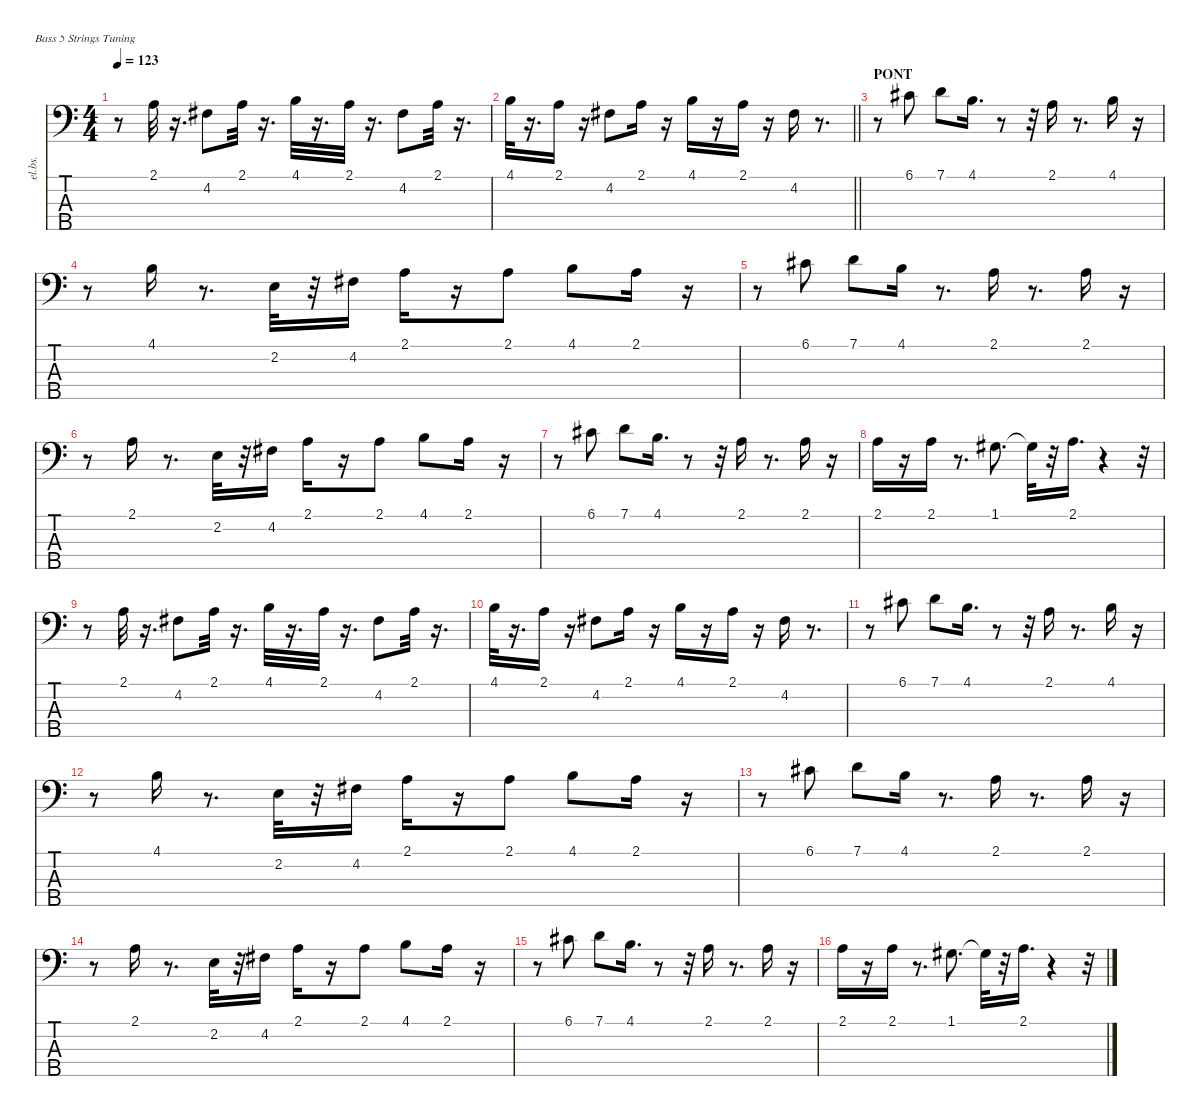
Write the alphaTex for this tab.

\defaultSystemsLayout 4
\hideDynamics
\bracketExtendMode nobrackets
\otherSystemsTrackNameOrientation horizontal
\track ("Bass 1" "el.bs.") {defaultSystemsLayout 4 instrument slapbass1}
\staff {score tabs}
\tuning (G2 D2 A1 E1 B0)
\ts (4 4)
\tempo 123
\clef f4
\ks c
r.8{dy mf beam Down} 2.1.32{beam Down} r.16{d beam Down} 4.2{acc #}.8{beam Down} 2.1.32{beam Down} r.16{d beam Down} 4.1.32{dy f beam Down} r.16{d beam Down} 2.1.32{dy mf beam Down} r.16{d beam Down} 4.2{acc #}.8{beam Down} 2.1.32{beam Down} r.16{d beam Down} |
\barLineRight lightlight
4.1.32{beam Down} r.16{d beam Down} 2.1.16{beam Down} r.16{beam Down} 4.2{acc #}.8{beam Down} 2.1.16{beam Down} r.16{beam Down} 4.1.16{dy f beam Down} r.16{beam Down} 2.1.16{dy mf beam Down} r.16{beam Down} 4.2{acc #}.16{dy f beam Down} r.8{d beam Down} |
\section ("" "PONT")
r.8{beam Down} 6.1{acc #}.8{beam Down} 7.1.8{beam Down} 4.1.16{d dy mf beam Down} r.8{beam Down} r.32{beam Down} 2.1.16{beam Down} r.8{d beam Down} 4.1.16{dy f beam Down} r.16{beam Down} |
r.8{beam Down} 4.1.16{beam Down} r.8{d beam Down} 2.2.32{dy mp beam Down} r.32{beam Down} 4.2{acc #}.16{beam Down} 2.1.16{dy mf beam Down} r.16{beam Down} 2.1.8{dy f beam Down} 4.1.8{dy mf beam Down} 2.1.16{beam Down} r.16{beam Down} |
r.8{beam Down} 6.1{acc #}.8{beam Down} 7.1.8{beam Down} 4.1.16{dy f beam Down} r.8{d beam Down} 2.1.16{dy mf beam Down} r.8{d beam Down} 2.1.16{beam Down} r.16{beam Down} |
r.8{beam Down} 2.1.16{dy f beam Down} r.8{d beam Down} 2.2.32{dy mp beam Down} r.32{beam Down} 4.2{acc #}.16{dy mf beam Down} 2.1.16{beam Down} r.16{beam Down} 2.1.8{beam Down} 4.1.8{dy f beam Down} 2.1.16{dy mf beam Down} r.16{beam Down} |
r.8{beam Down} 6.1{acc #}.8{beam Down} 7.1.8{beam Down} 4.1.16{d beam Down} r.8{beam Down} r.32{beam Down} 2.1.16{beam Down} r.8{d beam Down} 2.1.16{beam Down} r.16{beam Down} |
2.1.16{beam Down} r.16{beam Down} 2.1.16{beam Down} r.8{d beam Down} 1.1{acc #}.8{d dy f beam Down} 1.1{t acc #}.32{beam Down} r.32{beam Down} 2.1.16{d dy mf beam Down} r.4{beam Down} r.32{beam Down} |
r.8{beam Down} 2.1.32{beam Down} r.16{d beam Down} 4.2{acc #}.8{beam Down} 2.1.32{beam Down} r.16{d beam Down} 4.1.32{dy f beam Down} r.16{d beam Down} 2.1.32{dy mf beam Down} r.16{d beam Down} 4.2{acc #}.8{beam Down} 2.1.32{beam Down} r.16{d beam Down} |
4.1.32{beam Down} r.16{d beam Down} 2.1.16{beam Down} r.16{beam Down} 4.2{acc #}.8{beam Down} 2.1.16{beam Down} r.16{beam Down} 4.1.16{dy f beam Down} r.16{beam Down} 2.1.16{dy mf beam Down} r.16{beam Down} 4.2{acc #}.16{dy f beam Down} r.8{d beam Down} |
r.8{beam Down} 6.1{acc #}.8{beam Down} 7.1.8{beam Down} 4.1.16{d dy mf beam Down} r.8{beam Down} r.32{beam Down} 2.1.16{beam Down} r.8{d beam Down} 4.1.16{dy f beam Down} r.16{beam Down} |
r.8{beam Down} 4.1.16{beam Down} r.8{d beam Down} 2.2.32{dy mp beam Down} r.32{beam Down} 4.2{acc #}.16{beam Down} 2.1.16{dy mf beam Down} r.16{beam Down} 2.1.8{dy f beam Down} 4.1.8{dy mf beam Down} 2.1.16{beam Down} r.16{beam Down} |
r.8{beam Down} 6.1{acc #}.8{beam Down} 7.1.8{beam Down} 4.1.16{dy f beam Down} r.8{d beam Down} 2.1.16{dy mf beam Down} r.8{d beam Down} 2.1.16{beam Down} r.16{beam Down} |
r.8{beam Down} 2.1.16{dy f beam Down} r.8{d beam Down} 2.2.32{dy mp beam Down} r.32{beam Down} 4.2{acc #}.16{dy mf beam Down} 2.1.16{beam Down} r.16{beam Down} 2.1.8{beam Down} 4.1.8{dy f beam Down} 2.1.16{dy mf beam Down} r.16{beam Down} |
r.8{beam Down} 6.1{acc #}.8{beam Down} 7.1.8{beam Down} 4.1.16{d beam Down} r.8{beam Down} r.32{beam Down} 2.1.16{beam Down} r.8{d beam Down} 2.1.16{beam Down} r.16{beam Down} |
2.1.16{beam Down} r.16{beam Down} 2.1.16{beam Down} r.8{d beam Down} 1.1{acc #}.8{d dy f beam Down} 1.1{t acc #}.32{beam Down} r.32{beam Down} 2.1.16{d dy mf beam Down} r.4{beam Down} r.32{beam Down}
